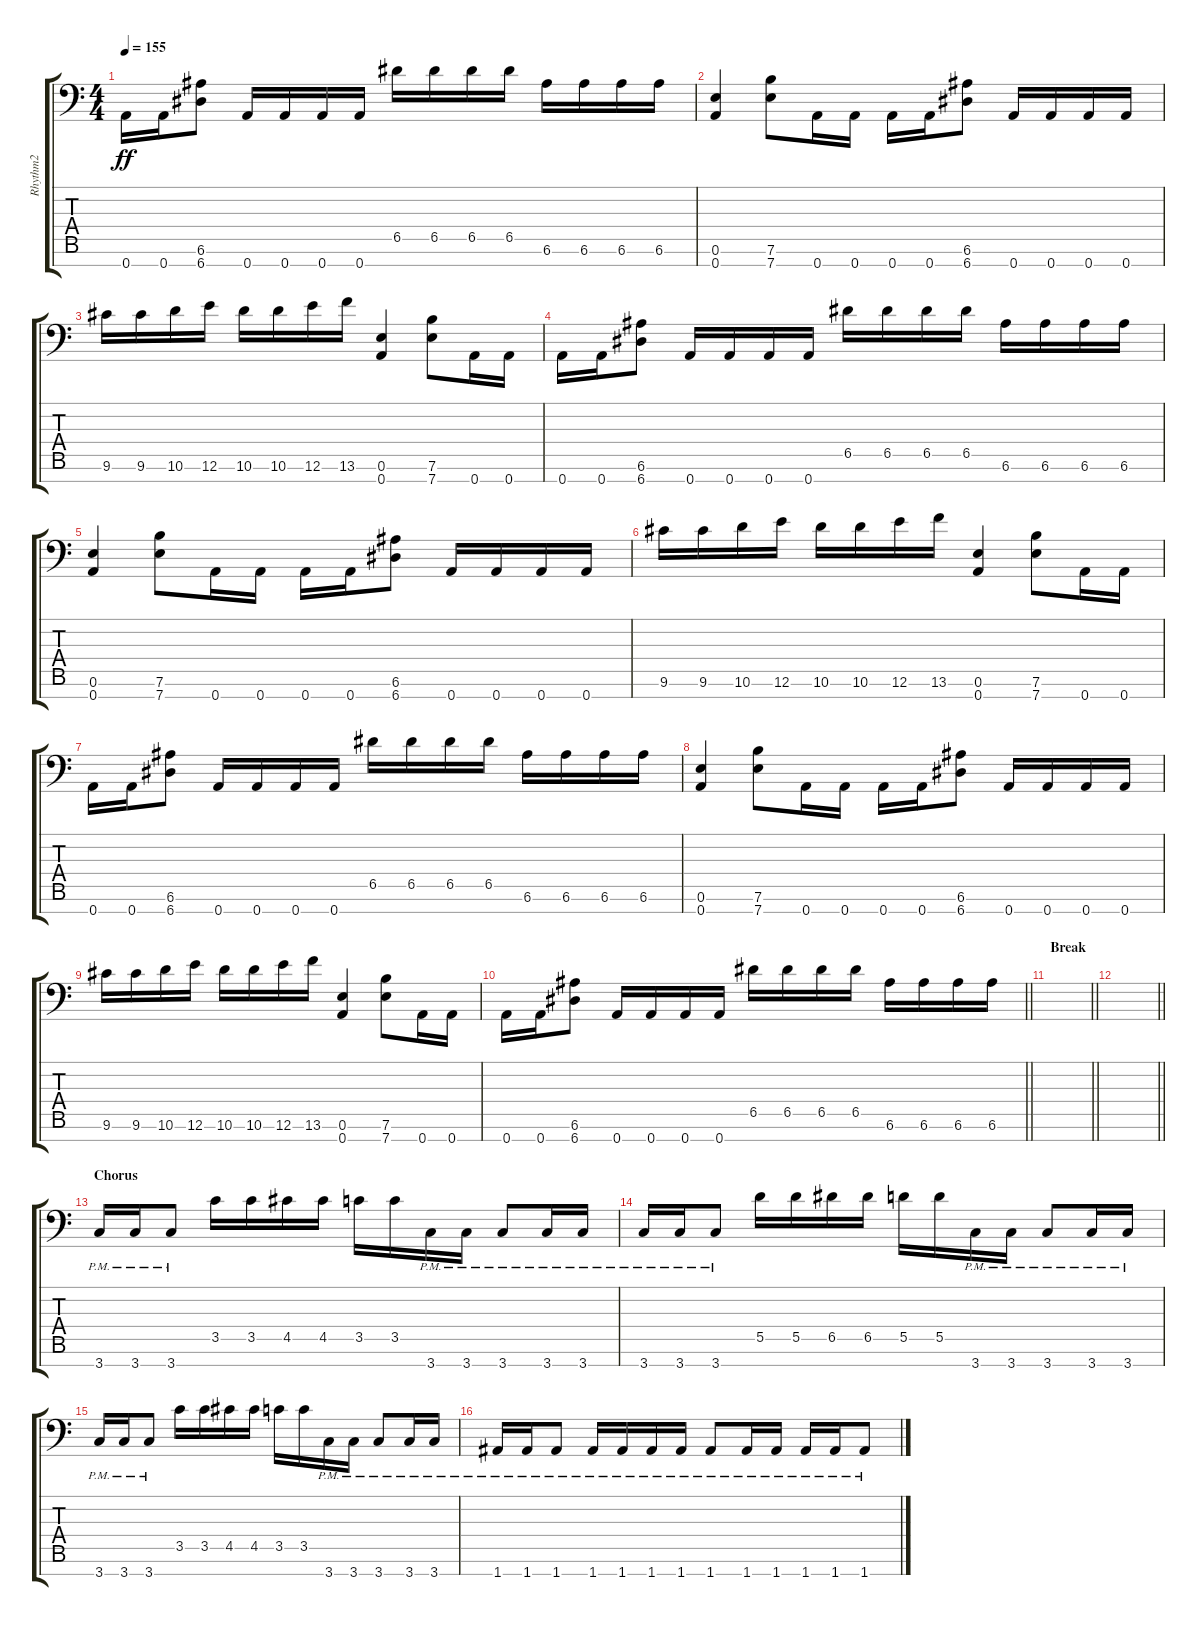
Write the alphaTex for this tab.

\track ("Rhythm2" "Rhythm2") {instrument overdrivenguitar}
\staff {score tabs}
\tuning (E4 B3 G3 D3 A2 E2 A1) {hide}
\ts (4 4)
\tempo 155
\clef f4
\ks c
0.7.16{dy ff} 0.7.16 (6.6 6.7).8 0.7.16 0.7.16 0.7.16 0.7.16 6.5.16 6.5.16 6.5.16 6.5.16 6.6.16 6.6.16 6.6.16 6.6.16 |
(0.6 0.7).4 (7.6 7.7).8 0.7.16 0.7.16 0.7.16 0.7.16 (6.6 6.7).8 0.7.16 0.7.16 0.7.16 0.7.16 |
9.6.16 9.6.16 10.6.16 12.6.16 10.6.16 10.6.16 12.6.16 13.6.16 (0.6 0.7).4 (7.6 7.7).8 0.7.16 0.7.16 |
0.7.16 0.7.16 (6.6 6.7).8 0.7.16 0.7.16 0.7.16 0.7.16 6.5.16 6.5.16 6.5.16 6.5.16 6.6.16 6.6.16 6.6.16 6.6.16 |
(0.6 0.7).4 (7.6 7.7).8 0.7.16 0.7.16 0.7.16 0.7.16 (6.6 6.7).8 0.7.16 0.7.16 0.7.16 0.7.16 |
9.6.16 9.6.16 10.6.16 12.6.16 10.6.16 10.6.16 12.6.16 13.6.16 (0.6 0.7).4 (7.6 7.7).8 0.7.16 0.7.16 |
0.7.16 0.7.16 (6.6 6.7).8 0.7.16 0.7.16 0.7.16 0.7.16 6.5.16 6.5.16 6.5.16 6.5.16 6.6.16 6.6.16 6.6.16 6.6.16 |
(0.6 0.7).4 (7.6 7.7).8 0.7.16 0.7.16 0.7.16 0.7.16 (6.6 6.7).8 0.7.16 0.7.16 0.7.16 0.7.16 |
9.6.16 9.6.16 10.6.16 12.6.16 10.6.16 10.6.16 12.6.16 13.6.16 (0.6 0.7).4 (7.6 7.7).8 0.7.16 0.7.16 |
\barLineRight lightlight
0.7.16 0.7.16 (6.6 6.7).8 0.7.16 0.7.16 0.7.16 0.7.16 6.5.16 6.5.16 6.5.16 6.5.16 6.6.16 6.6.16 6.6.16 6.6.16 |
\section ("" "Break")
\barLineRight lightlight
|
\barLineRight lightlight
|
\section ("" "Chorus")
3.7{pm}.16 3.7{pm}.16 3.7{pm}.8 3.5.16 3.5.16 4.5.16 4.5.16 3.5.16 3.5.16 3.7{pm}.16 3.7{pm}.16 3.7{pm}.8 3.7{pm}.16 3.7{pm}.16 |
3.7{pm}.16 3.7{pm}.16 3.7{pm}.8 5.5.16 5.5.16 6.5.16 6.5.16 5.5.16 5.5.16 3.7{pm}.16 3.7{pm}.16 3.7{pm}.8 3.7{pm}.16 3.7{pm}.16 |
3.7{pm}.16 3.7{pm}.16 3.7{pm}.8 3.5.16 3.5.16 4.5.16 4.5.16 3.5.16 3.5.16 3.7{pm}.16 3.7{pm}.16 3.7{pm}.8 3.7{pm}.16 3.7{pm}.16 |
1.7{pm}.16 1.7{pm}.16 1.7{pm}.8 1.7{pm}.16 1.7{pm}.16 1.7{pm}.16 1.7{pm}.16 1.7{pm}.8 1.7{pm}.16 1.7{pm}.16 1.7{pm}.16 1.7{pm}.16 1.7{pm}.8
